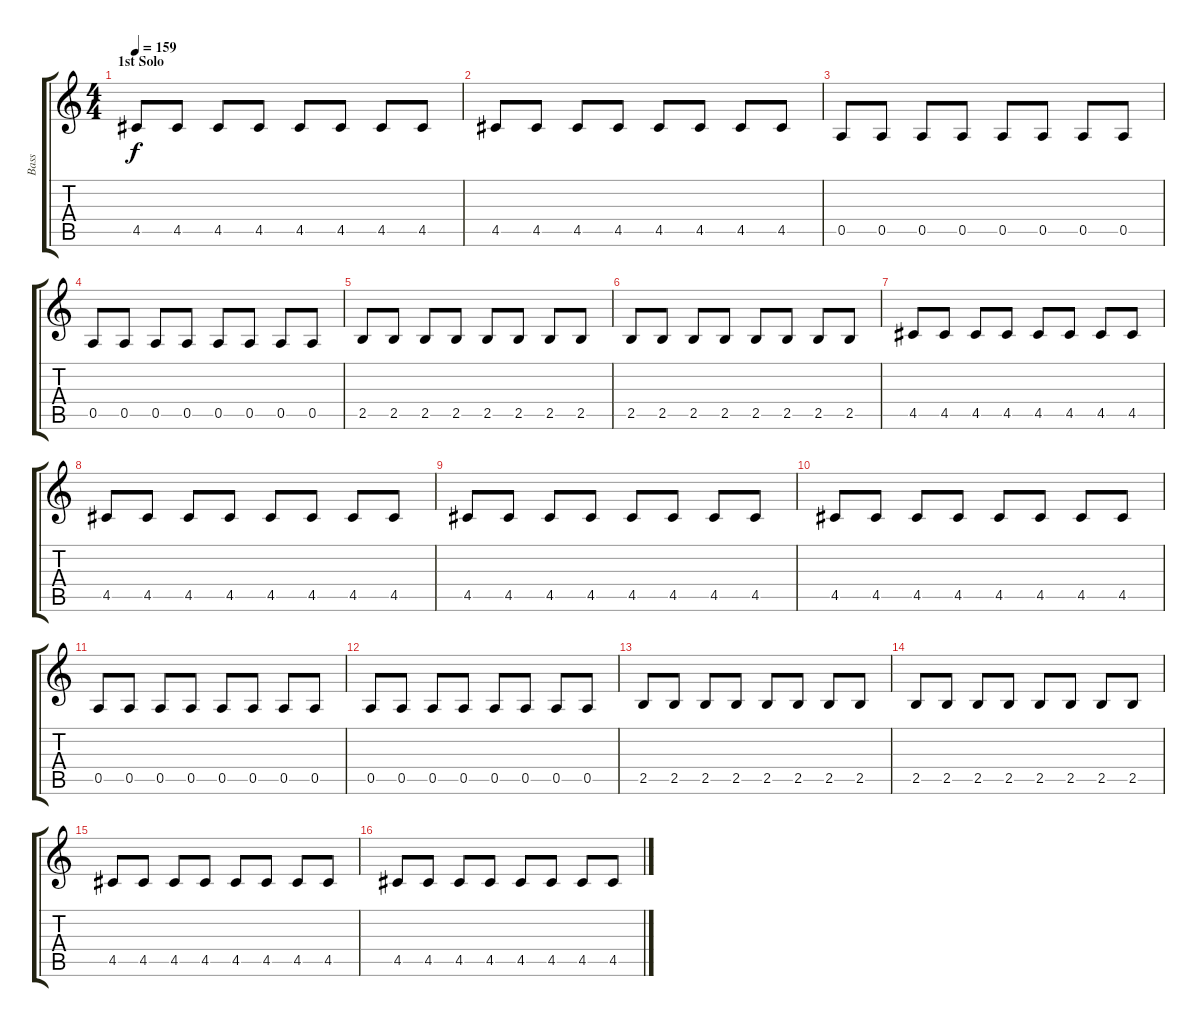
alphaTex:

\track ("Bass" "Bass") {instrument electricbasspick}
\staff {score tabs}
\tuning (E4 B3 G3 D3 A2 E2) {hide}
\ts (4 4)
\section ("" "1st Solo ")
\tempo 159
\clef g2
\ks c
4.5.8{dy f} 4.5.8 4.5.8 4.5.8 4.5.8 4.5.8 4.5.8 4.5.8 |
4.5.8 4.5.8 4.5.8 4.5.8 4.5.8 4.5.8 4.5.8 4.5.8 |
0.5.8 0.5.8 0.5.8 0.5.8 0.5.8 0.5.8 0.5.8 0.5.8 |
0.5.8 0.5.8 0.5.8 0.5.8 0.5.8 0.5.8 0.5.8 0.5.8 |
2.5.8 2.5.8 2.5.8 2.5.8 2.5.8 2.5.8 2.5.8 2.5.8 |
2.5.8 2.5.8 2.5.8 2.5.8 2.5.8 2.5.8 2.5.8 2.5.8 |
4.5.8 4.5.8 4.5.8 4.5.8 4.5.8 4.5.8 4.5.8 4.5.8 |
4.5.8 4.5.8 4.5.8 4.5.8 4.5.8 4.5.8 4.5.8 4.5.8 |
4.5.8 4.5.8 4.5.8 4.5.8 4.5.8 4.5.8 4.5.8 4.5.8 |
4.5.8 4.5.8 4.5.8 4.5.8 4.5.8 4.5.8 4.5.8 4.5.8 |
0.5.8 0.5.8 0.5.8 0.5.8 0.5.8 0.5.8 0.5.8 0.5.8 |
0.5.8 0.5.8 0.5.8 0.5.8 0.5.8 0.5.8 0.5.8 0.5.8 |
2.5.8 2.5.8 2.5.8 2.5.8 2.5.8 2.5.8 2.5.8 2.5.8 |
2.5.8 2.5.8 2.5.8 2.5.8 2.5.8 2.5.8 2.5.8 2.5.8 |
4.5.8 4.5.8 4.5.8 4.5.8 4.5.8 4.5.8 4.5.8 4.5.8 |
4.5.8 4.5.8 4.5.8 4.5.8 4.5.8 4.5.8 4.5.8 4.5.8
